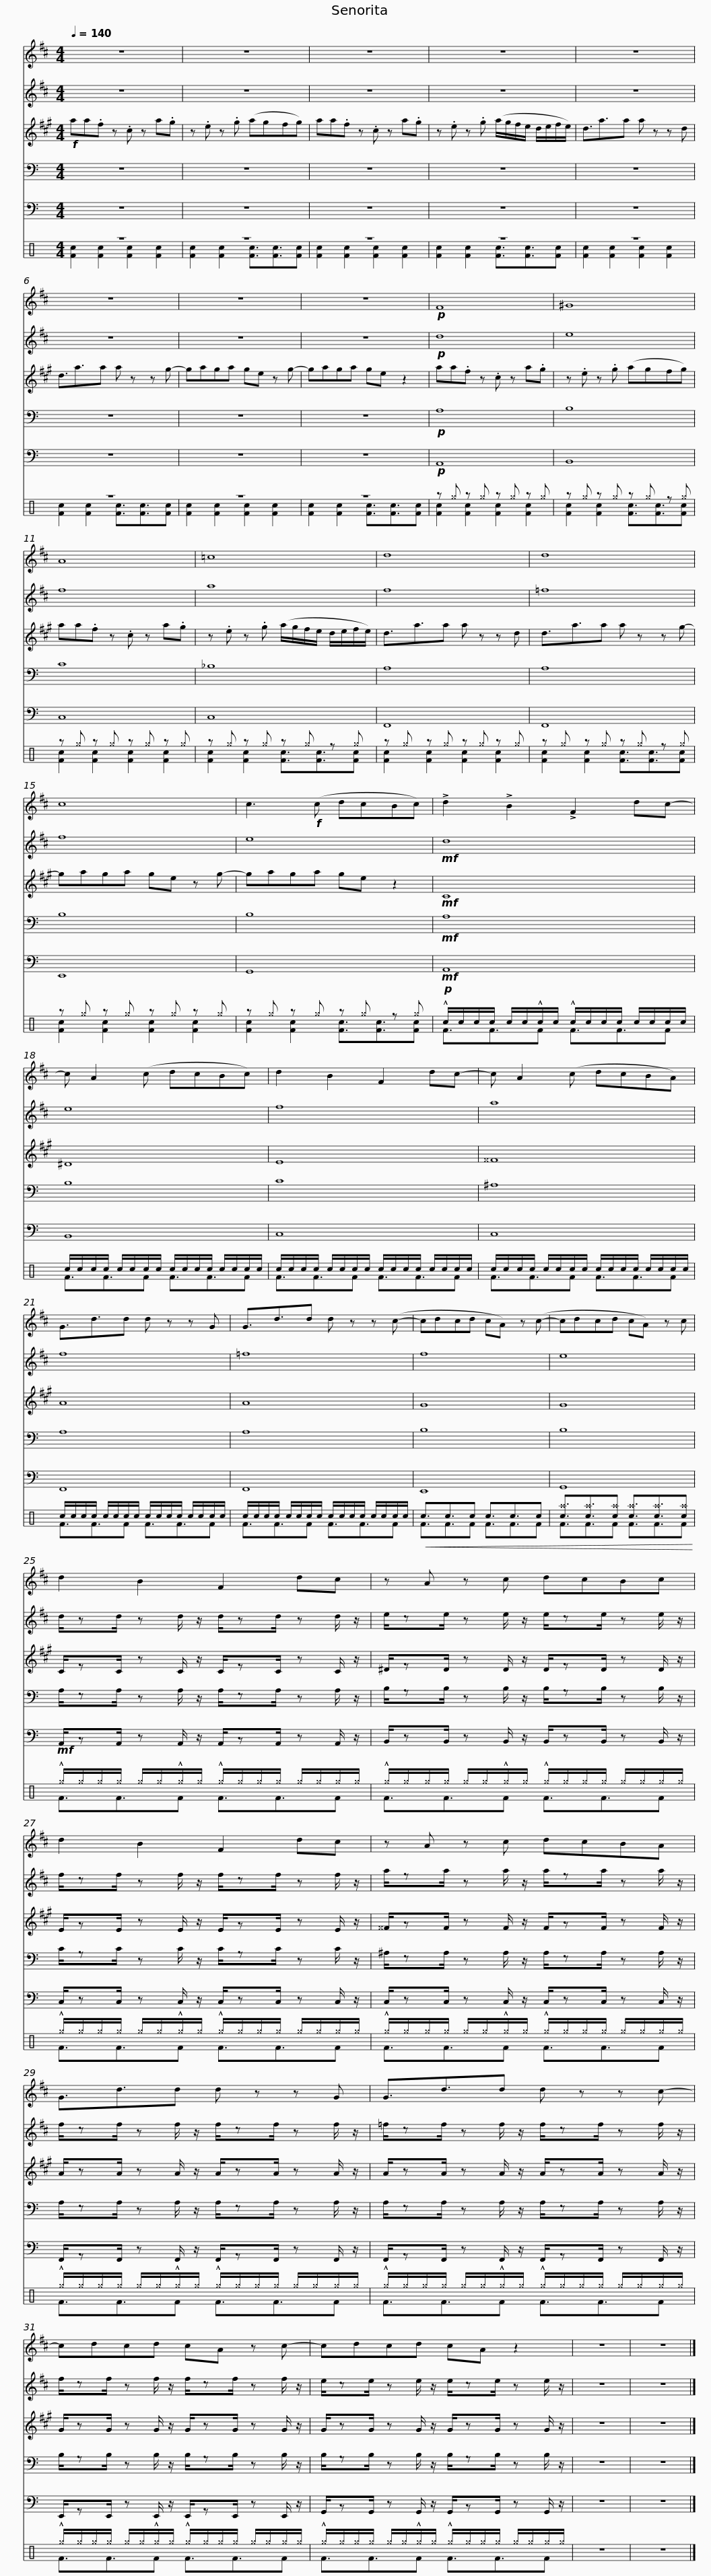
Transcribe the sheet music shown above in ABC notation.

X:1
%%score 1 2 3 4 5 ( 6 7 )
L:1/8
Q:1/4=140
M:4/4
I:linebreak $
K:C
V:1 treble transpose=-2
V:2 treble transpose=-14
V:3 treble transpose=-21
V:4 bass
V:5 bass
V:6 perc
K:none
V:7 perc
K:none
V:1
[K:D] z8 | z8 | z8 |$ z8 | z8 | %5
 z8 | z8 |$ z8 |!p! F8 | ^G8 |$ %10
 A8 | =c8 | d8 |$ d8 | c8 | %15
 c3!f! (c dcBc) |$ !>!d2 !>!B2 !>!F2 dc- | c A2 (c dcBc) |$ d2 B2 F2 dc- | c A2 (c dcBA) |$ %20
 G3/2d3/2d d z z G | G3/2d3/2d d z z (c- |$ cdcd cA) z (c- | cdcd cA) z c | d2 B2 F2 dc |$ %25
 z A z c dcBc | d2 B2 F2 dc |$ z A z c dcBA | G3/2d3/2d d z z G |$ G3/2d3/2d d z z c- | %30
 cdcd cA z c- |$ cdcd cA z2 | z8 | z8 |] %34
V:2
[K:D] z8 | z8 | z8 |$ z8 | z8 | %5
 z8 | z8 |$ z8 |!p! d8 | e8 |$ %10
 f8 | a8 | f8 |$ =f8 | f8 | %15
 e8 |$!mf! d8 | e8 |$ f8 | a8 |$ %20
 f8 | =f8 |$ f8 | e8 | d/zd/ z d/ z/ d/zd/ z d/ z/ |$ %25
 e/ze/ z e/ z/ e/ze/ z e/ z/ | f/zf/ z f/ z/ f/zf/ z f/ z/ |$ a/za/ z a/ z/ a/za/ z a/ z/ | f/zf/ z f/ z/ f/zf/ z f/ z/ |$ =f/zf/ z f/ z/ f/zf/ z f/ z/ | %30
 f/zf/ z f/ z/ f/zf/ z f/ z/ |$ e/ze/ z e/ z/ e/ze/ z e/ z/ | z8 | z8 |] %34
V:3
[K:A]!f! aa.f z .c z a.g | z .e z .g (agfg) | aa.f z .c z a.g |$ z .e z .g (a/g/f/e/ d/e/f/e/) | d3/2a3/2a a z z d | %5
 d3/2a3/2a a z z g- | gaga ge z g- |$ gaga ge z2 | aa.f z .c z a.g | z .e z .g (agfg) |$ %10
 aa.f z .c z a.g | z .e z .g (a/g/f/e/ d/e/f/e/) | d3/2a3/2a a z z d |$ d3/2a3/2a a z z g- | gaga ge z g- | %15
 gaga ge z2 |$!mf! C8 | ^D8 |$ E8 | ^^F8 |$ %20
 A8 | A8 |$ G8 | G8 | C/zC/ z C/ z/ C/zC/ z C/ z/ |$ %25
 ^D/zD/ z D/ z/ D/zD/ z D/ z/ | E/zE/ z E/ z/ E/zE/ z E/ z/ |$ ^^F/zF/ z F/ z/ F/zF/ z F/ z/ | A/zA/ z A/ z/ A/zA/ z A/ z/ |$ A/zA/ z A/ z/ A/zA/ z A/ z/ | %30
 G/zG/ z G/ z/ G/zG/ z G/ z/ |$ G/zG/ z G/ z/ G/zG/ z G/ z/ | z8 | z8 |] %34
V:4
 z8 | z8 | z8 |$ z8 | z8 | %5
 z8 | z8 |$ z8 |!p! A,8 | B,8 |$ %10
 C8 | _B,8 | A,8 |$ A,8 | B,8 | %15
 B,8 |$!mf! A,8 | B,8 |$ C8 | ^A,8 |$ %20
 A,8 | A,8 |$ B,8 | B,8 | A,/zA,/ z A,/ z/ A,/zA,/ z A,/ z/ |$ %25
 B,/zB,/ z B,/ z/ B,/zB,/ z B,/ z/ | C/zC/ z C/ z/ C/zC/ z C/ z/ |$ ^A,/zA,/ z A,/ z/ A,/zA,/ z A,/ z/ | A,/zA,/ z A,/ z/ A,/zA,/ z A,/ z/ |$ A,/zA,/ z A,/ z/ A,/zA,/ z A,/ z/ | %30
 B,/zB,/ z B,/ z/ B,/zB,/ z B,/ z/ |$ B,/zB,/ z B,/ z/ B,/zB,/ z B,/ z/ | z8 | z8 |] %34
V:5
 z8 | z8 | z8 |$ z8 | z8 | %5
 z8 | z8 |$ z8 |!p! A,,8 | B,,8 |$ %10
 C,8 | C,8 | F,,8 |$ F,,8 | E,,8 | %15
 G,,8 |$!mf! A,,8 | B,,8 |$ C,8 | C,8 |$ %20
 F,,8 | F,,8 |$ E,,8 | G,,8 | A,,/zA,,/ z A,,/ z/ A,,/zA,,/ z A,,/ z/ |$ %25
 B,,/zB,,/ z B,,/ z/ B,,/zB,,/ z B,,/ z/ | C,/zC,/ z C,/ z/ C,/zC,/ z C,/ z/ |$ C,/zC,/ z C,/ z/ C,/zC,/ z C,/ z/ | F,,/zF,,/ z F,,/ z/ F,,/zF,,/ z F,,/ z/ |$ F,,/zF,,/ z F,,/ z/ F,,/zF,,/ z F,,/ z/ | %30
 E,,/zE,,/ z E,,/ z/ E,,/zE,,/ z E,,/ z/ |$ G,,/zG,,/ z G,,/ z/ G,,/zG,,/ z G,,/ z/ | z8 | z8 |] %34
V:6
 z8 | z8 | z8 |$ z8 | z8 | %5
 z8 | z8 |$ z8 | z ^g z ^g z ^g z ^g | z ^g z ^g z ^g z ^g |$ %10
 z ^g z ^g z ^g z ^g | z ^g z ^g z ^g z ^g | z ^g z ^g z ^g z ^g |$ z ^g z ^g z ^g z ^g | z ^g z ^g z ^g z ^g | %15
 z ^g z ^g z ^g z ^g |$!p! !^!c/c/c/c/ c/c/!^!c/c/ !^!c/c/c/c/ c/c/c/c/ | c/c/c/c/ c/c/c/c/ c/c/c/c/ c/c/c/c/ |$ c/c/c/c/ c/c/c/c/ c/c/c/c/ c/c/c/c/ | c/c/c/c/ c/c/c/c/ c/c/c/c/ c/c/c/c/ |$ %20
 c/c/c/c/ c/c/c/c/ c/c/c/c/ c/c/c/c/ | c/c/c/c/ c/c/c/c/ c/c/c/c/ c/c/c/c/ |$!<(! c3/2c3/2c c3/2c3/2c | [c^a]3/2[c^a]3/2[c^a] [c^a]3/2[c^a]3/2[c^a]!<)! |!mf! !^!^g/^g/^g/^g/ ^g/^g/!^!^g/^g/ !^!^g/^g/^g/^g/ ^g/^g/^g/^g/ |$ %25
 !^!^g/^g/^g/^g/ ^g/^g/!^!^g/^g/ !^!^g/^g/^g/^g/ ^g/^g/^g/^g/ | !^!^g/^g/^g/^g/ ^g/^g/!^!^g/^g/ !^!^g/^g/^g/^g/ ^g/^g/^g/^g/ |$ !^!^g/^g/^g/^g/ ^g/^g/!^!^g/^g/ !^!^g/^g/^g/^g/ ^g/^g/^g/^g/ | !^!^g/^g/^g/^g/ ^g/^g/!^!^g/^g/ !^!^g/^g/^g/^g/ ^g/^g/^g/^g/ |$ !^!^g/^g/^g/^g/ ^g/^g/!^!^g/^g/ !^!^g/^g/^g/^g/ ^g/^g/^g/^g/ | %30
 !^!^g/^g/^g/^g/ ^g/^g/!^!^g/^g/ !^!^g/^g/^g/^g/ ^g/^g/^g/^g/ |$ !^!^g/^g/^g/^g/ ^g/^g/!^!^g/^g/ !^!^g/^g/^g/^g/ ^g/^g/^g/^g/ | z8 | z8 |] %34
V:7
 [Fc]2 [Fc]2 [Fc]2 [Fc]2 | [Fc]2 [Fc]2 [Fc]3/2[Fc]3/2[Fc] | [Fc]2 [Fc]2 [Fc]2 [Fc]2 |$ [Fc]2 [Fc]2 [Fc]3/2[Fc]3/2[Fc] | [Fc]2 [Fc]2 [Fc]2 [Fc]2 | %5
 [Fc]2 [Fc]2 [Fc]3/2[Fc]3/2[Fc] | [Fc]2 [Fc]2 [Fc]2 [Fc]2 |$ [Fc]2 [Fc]2 [Fc]3/2[Fc]3/2[Fc] | [Fc]2 [Fc]2 [Fc]2 [Fc]2 | [Fc]2 [Fc]2 [Fc]3/2[Fc]3/2[Fc] |$ %10
 [Fc]2 [Fc]2 [Fc]2 [Fc]2 | [Fc]2 [Fc]2 [Fc]3/2[Fc]3/2[Fc] | [Fc]2 [Fc]2 [Fc]2 [Fc]2 |$ [Fc]2 [Fc]2 [Fc]3/2[Fc]3/2[Fc] | [Fc]2 [Fc]2 [Fc]2 [Fc]2 | %15
 [Fc]2 [Fc]2 [Fc]3/2[Fc]3/2[Fc] |$ F3/2F3/2F F3/2F3/2F | F3/2F3/2F F3/2F3/2F |$ F3/2F3/2F F3/2F3/2F | F3/2F3/2F F3/2F3/2F |$ %20
 F3/2F3/2F F3/2F3/2F | F3/2F3/2F F3/2F3/2F |$ F3/2F3/2F F3/2F3/2F | F3/2F3/2F F3/2F3/2F | F3/2F3/2F F3/2F3/2F |$ %25
 F3/2F3/2F F3/2F3/2F | F3/2F3/2F F3/2F3/2F |$ F3/2F3/2F F3/2F3/2F | F3/2F3/2F F3/2F3/2F |$ F3/2F3/2F F3/2F3/2F | %30
 F3/2F3/2F F3/2F3/2F |$ F3/2F3/2F F3/2F3/2F | x8 | x8 |] %34
